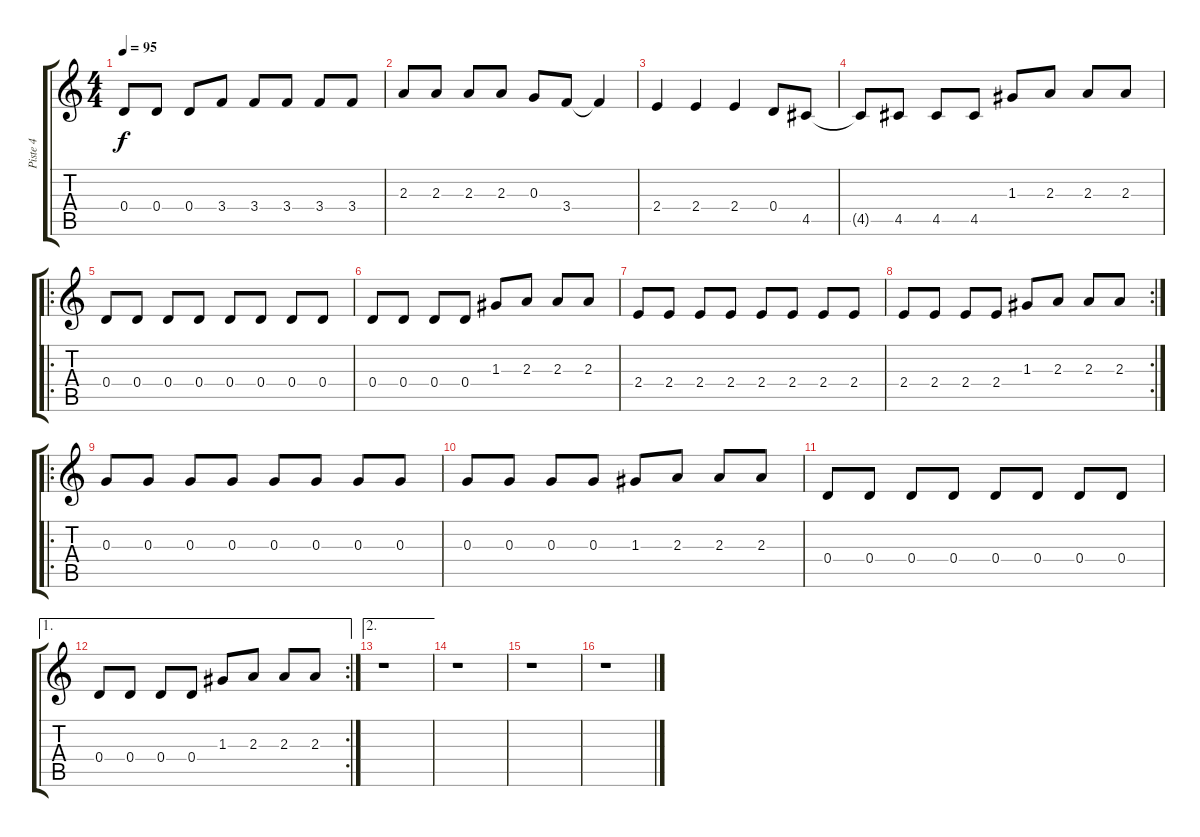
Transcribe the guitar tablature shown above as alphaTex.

\track ("Piste 4" "Piste 4") {instrument distortionguitar}
\staff {score tabs}
\tuning (E4 B3 G3 D3 A2 E2) {hide}
\ts (4 4)
\tempo 95
\clef g2
\ks c
0.4.8{dy f} 0.4.8 0.4.8 3.4.8 3.4.8 3.4.8 3.4.8 3.4.8 |
2.3.8 2.3.8 2.3.8 2.3.8 0.3.8 3.4.8 3.4{t}.4 |
2.4.4 2.4.4 2.4.4 0.4.8 4.5.8 |
4.5{t}.8 4.5.8 4.5.8 4.5.8 1.3.8 2.3.8 2.3.8 2.3.8 |
\ro
0.4.8{volume 15} 0.4.8 0.4.8 0.4.8 0.4.8 0.4.8 0.4.8 0.4.8 |
0.4.8 0.4.8 0.4.8 0.4.8 1.3.8 2.3.8 2.3.8 2.3.8 |
2.4.8 2.4.8 2.4.8 2.4.8 2.4.8 2.4.8 2.4.8 2.4.8 |
\rc 2
2.4.8 2.4.8 2.4.8 2.4.8 1.3.8 2.3.8 2.3.8 2.3.8 |
\ro
0.3.8 0.3.8 0.3.8 0.3.8 0.3.8 0.3.8 0.3.8 0.3.8 |
0.3.8 0.3.8 0.3.8 0.3.8 1.3.8 2.3.8 2.3.8 2.3.8 |
0.4.8 0.4.8 0.4.8 0.4.8 0.4.8 0.4.8 0.4.8 0.4.8 |
\ae 1
\rc 2
0.4.8 0.4.8 0.4.8 0.4.8 1.3.8 2.3.8 2.3.8 2.3.8 |
\ae 2
r.1 |
r.1 |
r.1 |
r.1
